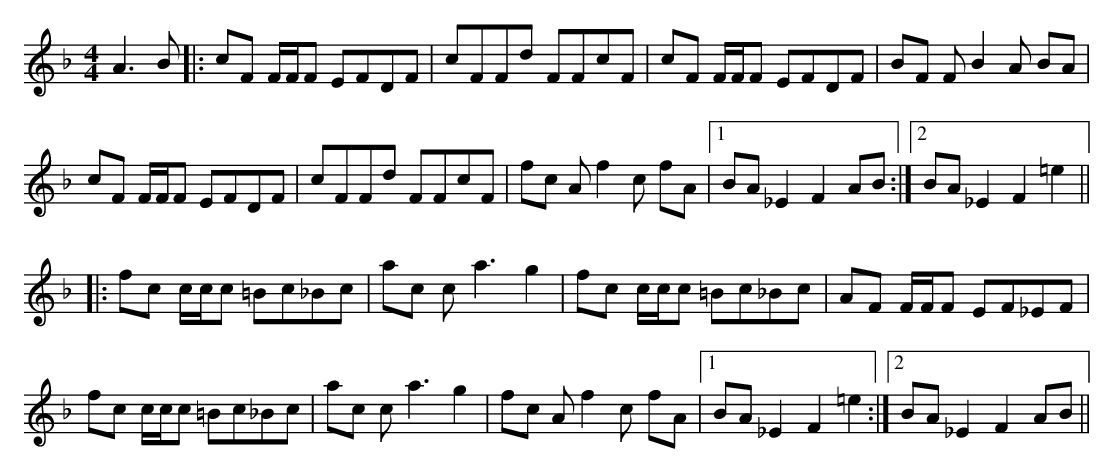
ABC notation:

X:1
M:4/4
K:F
A3 B|:cF F/F/F EFDF|cFFd FFcF|cF F/F/F EFDF|BF F B2 A BA|
cF F/F/F EFDF|cFFd FFcF|fc A f2 c fA|1 BA _E2 F2 AB:|2 BA _E2 F2 =e2||
|:fc c/c/c =Bc_Bc|ac c a3 g2|fc c/c/c =Bc_Bc|AF F/F/F EF_EF|
fc c/c/c =Bc_Bc|ac c a3 g2|fc A f2 c fA|1 BA _E2 F2 =e2:|2 BA _E2 F2 AB||
